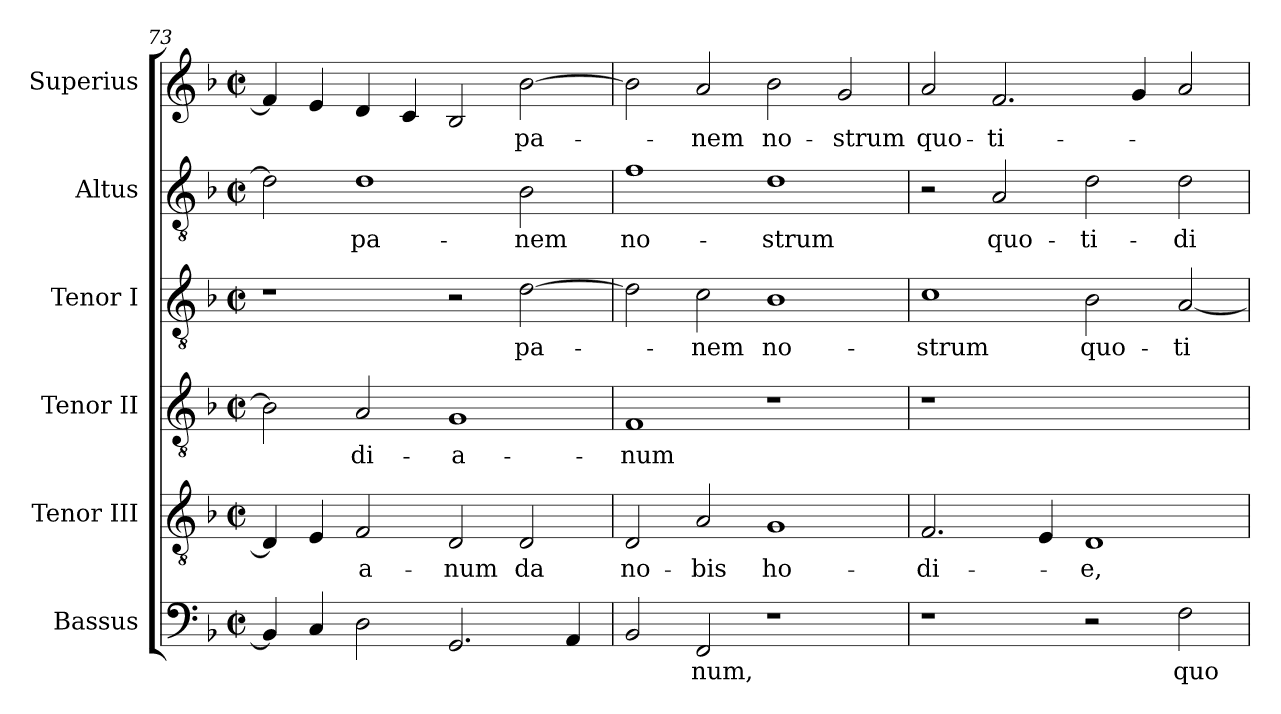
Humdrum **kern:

**kern	**text	**kern	**text	**kern	**text	**kern	**text	**kern	**text	**kern	**text
*part6	*part6	*part5	*part5	*part4	*part4	*part3	*part3	*part2	*part2	*part1	*part1
*staff6	*staff6	*staff5	*staff5	*staff4	*staff4	*staff3	*staff3	*staff2	*staff2	*staff1	*staff1
*I"Bassus	*	*I"Tenor III	*	*I"Tenor II	*	*I"Tenor I	*	*I"Altus	*	*I"Superius	*
*I'B.	*	*I'T.	*	*I'T.	*	*I'T.	*	*	*	*I'S.	*
*clefF4	*	*clefGv2	*	*clefGv2	*	*clefGv2	*	*clefGv2	*	*clefG2	*
*	*	*ITrd7c12	*	*ITrd7c12	*	*ITrd7c12	*	*ITrd7c12	*	*	*
*k[b-]	*	*k[b-]	*	*k[b-]	*	*k[b-]	*	*k[b-]	*	*k[b-]	*
*F:	*	*F:	*	*F:	*	*F:	*	*F:	*	*F:	*
*M2/2	*	*M2/2	*	*M2/2	*	*M2/2	*	*M2/2	*	*M2/2	*
*met(c|)	*	*met(c|)	*	*met(c|)	*	*met(c|)	*	*met(c|)	*	*met(c|)	*
=73	=73	=73	=73	=73	=73	=73	=73	=73	=73	=73	=73
4BB-i/]	.	4DDi/]	.	2BB-i\]	.	1r	.	2Di\]	.	4fi/]	.
4Ci/	.	4EEi/	.	.	.	.	.	.	.	4ei/	.
!	!	!	!LO:LY:b:color=#000000	!	!	!	!	!	!	!	!
!	!	!	!	!	!LO:LY:b:color=#000000	!	!	!	!	!	!
!	!	!	!	!	!	!	!	!	!LO:LY:b:color=#000000	!	!
2Di\	.	2FFi/	-a-	2AAi/	-di-	.	.	1Di	pa-	4di/	.
.	.	.	.	.	.	.	.	.	.	4ci/	.
!	!	!	!LO:LY:b:color=#000000	!	!	!	!	!	!	!	!
!	!	!	!	!	!LO:LY:b:color=#000000	!	!	!	!	!	!
2.GGi/	.	2DDi/	-num	1GGi	-a-	2r	.	.	.	2B-i/	.
!	!	!	!LO:LY:b:color=#000000	!	!	!	!	!	!	!	!
!	!	!	!	!	!	!	!LO:LY:b:color=#000000	!	!	!	!
!	!	!	!	!	!	!	!	!	!LO:LY:b:color=#000000	!	!
!	!	!	!	!	!	!	!	!	!	!	!LO:LY:b:color=#000000
.	.	2DDi/	da	.	.	[>2Di\	pa-	2BB-i\	-nem	[>2b-i\	pa-
4AAi/	.	.	.	.	.	.	.	.	.	.	.
!!LO:PB:g=z
=74	=74	=74	=74	=74	=74	=74	=74	=74	=74	=74	=74
!	!	!	!LO:LY:b:color=#000000	!	!	!	!	!	!	!	!
!	!	!	!	!	!LO:LY:b:color=#000000	!	!	!	!	!	!
!	!	!	!	!	!	!	!	!	!LO:LY:b:color=#000000	!	!
2BB-i/	.	2DDi/	no-	1FFi	-num	2Di\]	.	1Fi	no-	2b-i\]	.
!	!LO:LY:b:color=#000000	!	!	!	!	!	!	!	!	!	!
!	!	!	!LO:LY:b:color=#000000	!	!	!	!	!	!	!	!
!	!	!	!	!	!	!	!LO:LY:b:color=#000000	!	!	!	!
!	!	!	!	!	!	!	!	!	!	!	!LO:LY:b:color=#000000
2FFi/	-num,	2AAi/	-bis	.	.	2Ci\	-nem	.	.	2ai/	-nem
!	!	!	!LO:LY:b:color=#000000	!	!	!	!	!	!	!	!
!	!	!	!	!	!	!	!LO:LY:b:color=#000000	!	!	!	!
!	!	!	!	!	!	!	!	!	!LO:LY:b:color=#000000	!	!
!	!	!	!	!	!	!	!	!	!	!	!LO:LY:b:color=#000000
1r	.	1GGi	ho-	1r	.	1BB-i	no-	1Di	-strum	2b-i\	no-
!	!	!	!	!	!	!	!	!	!	!	!LO:LY:b:color=#000000
.	.	.	.	.	.	.	.	.	.	2gi/	-strum
=75	=75	=75	=75	=75	=75	=75	=75	=75	=75	=75	=75
!	!	!	!LO:LY:b:color=#000000	!LO:N:vis=1	!	!	!	!	!	!	!
!	!	!	!	!	!	!	!LO:LY:b:color=#000000	!	!	!	!
!	!	!	!	!	!	!	!	!	!	!	!LO:LY:b:color=#000000
1r	.	2.FFi/	-di-	1r	.	1Ci	-strum	2r	.	2ai/	quo-
!	!	!	!	!	!	!	!	!	!LO:LY:b:color=#000000	!	!
!	!	!	!	!	!	!	!	!	!	!	!LO:LY:b:color=#000000
.	.	.	.	.	.	.	.	2AAi/	quo-	2.fi/	-ti-
.	.	4EEi/	.	.	.	.	.	.	.	.	.
!	!	!	!LO:LY:b:color=#000000	!	!	!	!	!	!	!	!
!	!	!	!	!	!	!	!LO:LY:b:color=#000000	!	!	!	!
!	!	!	!	!	!	!	!	!	!LO:LY:b:color=#000000	!	!
2r	.	1DDi	-e,	1ryy	.	2BB-i\	quo-	2Di\	-ti-	.	.
.	.	.	.	.	.	.	.	.	.	4gi/	.
!	!LO:LY:b:color=#000000	!	!	!	!	!	!	!	!	!	!
!	!	!	!	!	!	!	!LO:LY:b:color=#000000	!	!	!	!
!	!	!	!	!	!	!	!	!	!LO:LY:b:color=#000000	!	!
2Fi\	quo-	.	.	.	.	[<2AAi/	-ti-	2Di\	-di-	2ai/	.
=	=	=	=	=	=	=	=	=	=	=	=
*-	*-	*-	*-	*-	*-	*-	*-	*-	*-	*-	*-
